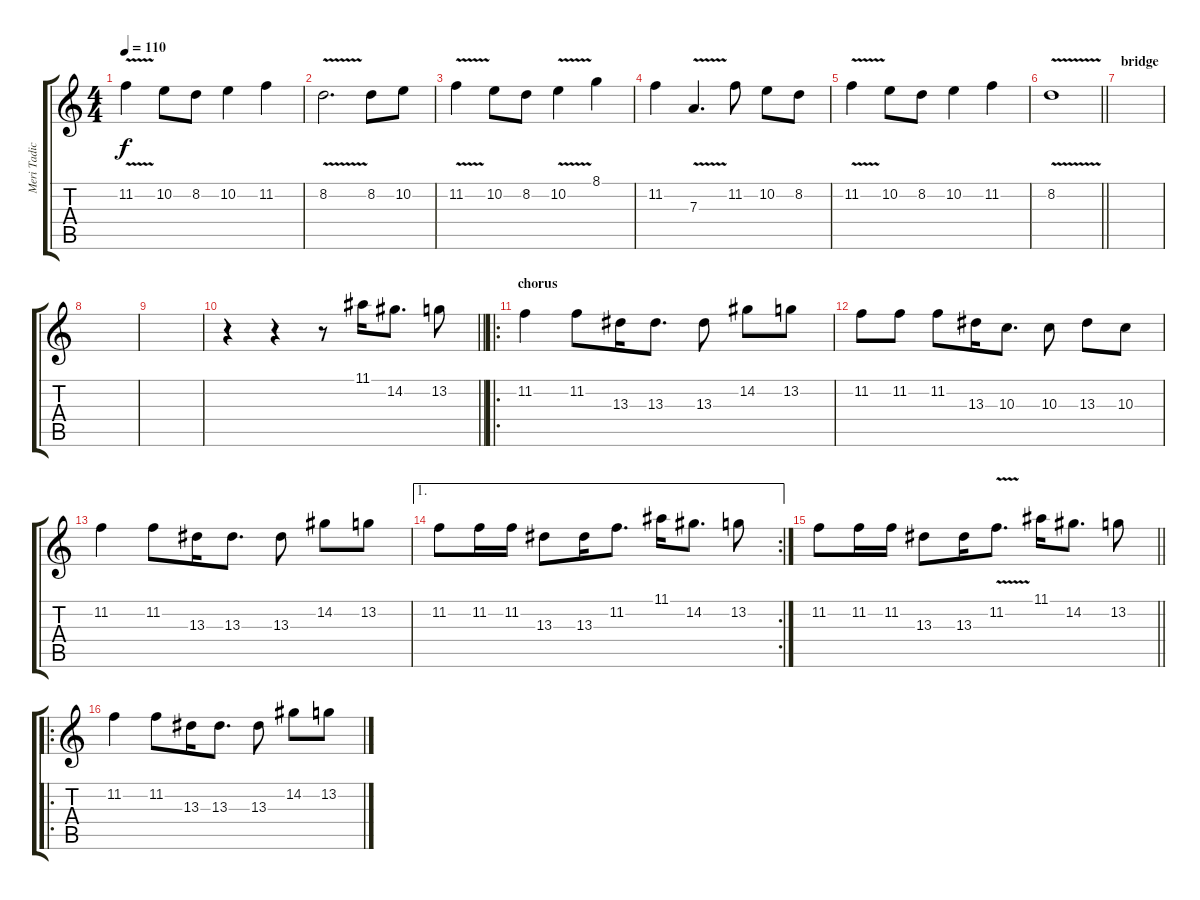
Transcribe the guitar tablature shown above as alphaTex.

\track ("Meri Tadic" "Meri Tadic") {instrument fiddle}
\staff {score tabs}
\tuning (B4 Gb4 D4 A3 E3 B2) {hide}
\ts (4 4)
\tempo 110
\clef g2
\ks c
11.2{v}.4{dy f} 10.2.8 8.2.8 10.2.4 11.2.4 |
8.2{v}.2{d} 8.2.8 10.2.8 |
11.2{v}.4 10.2.8 8.2.8 10.2{v}.4 8.1.4 |
11.2.4 7.3{v}.4{d} 11.2.8 10.2.8 8.2.8 |
11.2{v}.4 10.2.8 8.2.8 10.2.4 11.2.4 |
\barLineRight lightlight
8.2{v}.1 |
\section ("" "bridge")
|
|
|
\barLineRight lightlight
r.4 r.4 r.8 11.1.16 14.2.8{d} 13.2.8 |
\ro
\section ("" "chorus")
11.2.4 11.2.8 13.3.16 13.3.8{d} 13.3.8 14.2.8 13.2.8 |
11.2.8 11.2.8 11.2.8 13.3.16 10.3.8{d} 10.3.8 13.3.8 10.3.8 |
11.2.4 11.2.8 13.3.16 13.3.8{d} 13.3.8 14.2.8 13.2.8 |
\ae 1
\rc 2
11.2.8 11.2.16 11.2.16 13.3.8 13.3.16 11.2.8{d} 11.1.16 14.2.8{d} 13.2.8 |
\barLineRight lightlight
11.2.8 11.2.16 11.2.16 13.3.8 13.3.16 11.2{v}.8{d} 11.1.16 14.2.8{d} 13.2.8 |
\ro
\section ("" "")
11.2.4 11.2.8 13.3.16 13.3.8{d} 13.3.8 14.2.8 13.2.8
